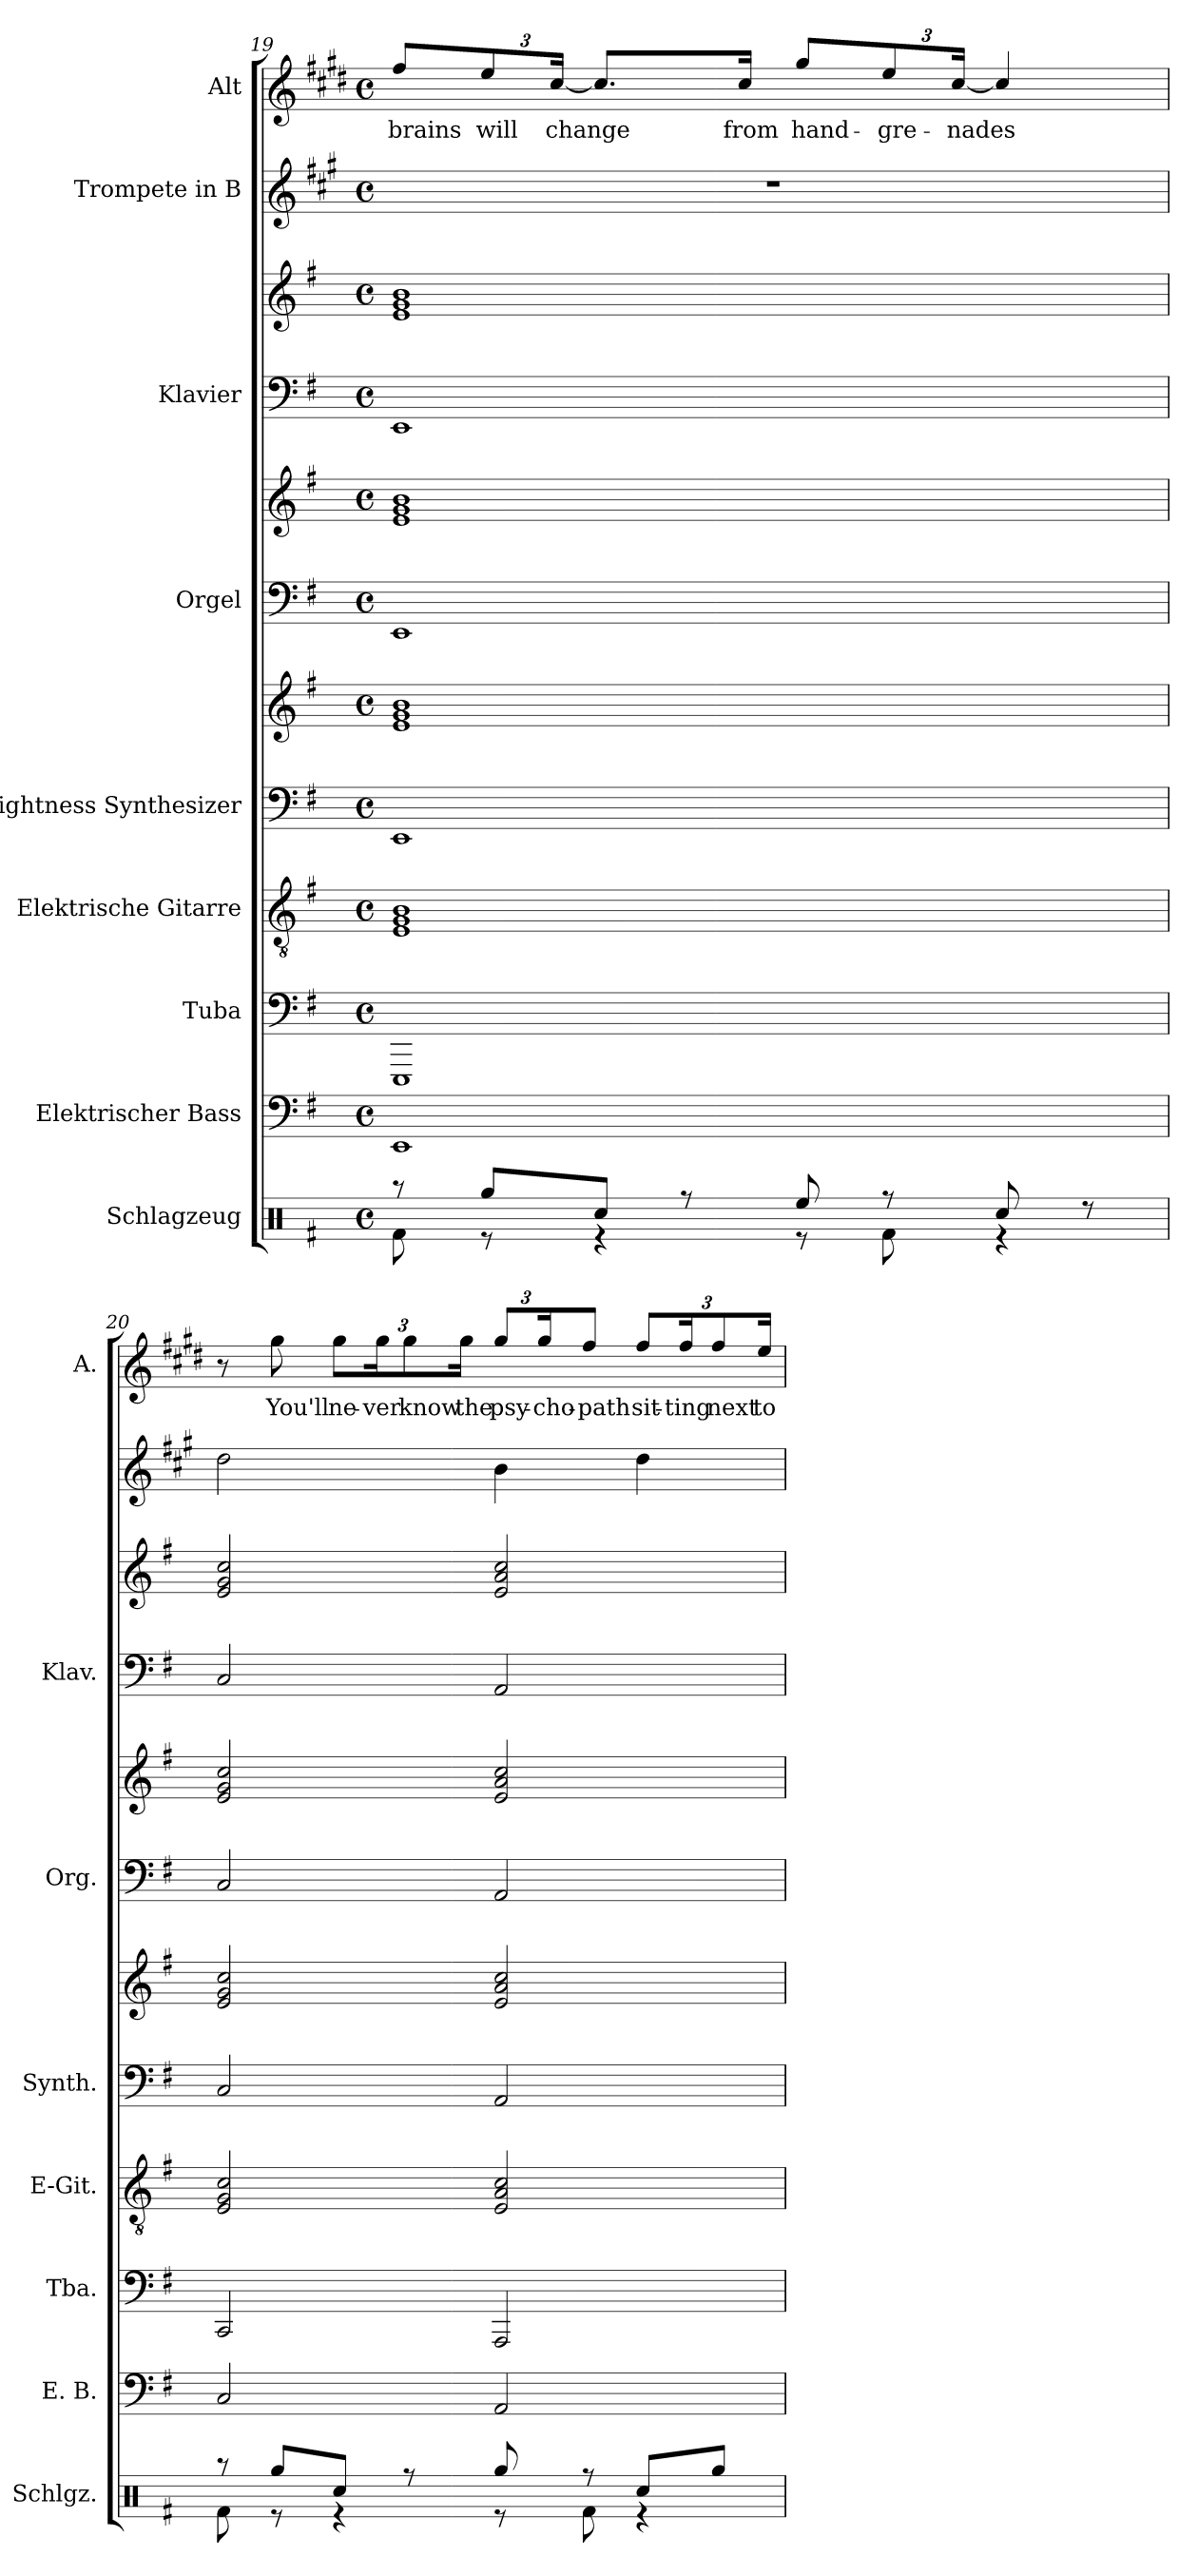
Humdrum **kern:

**kern	**kern	**kern	**kern	**kern	**kern	**kern	**kern	**kern	**kern	**kern	**kern	**text
*part9	*part8	*part7	*part6	*part5	*part5	*part4	*part4	*part3	*part3	*part2	*part1	*part1
*staff12	*staff11	*staff10	*staff9	*staff8	*staff7	*staff6	*staff5	*staff4	*staff3	*staff2	*staff1	*staff1
*I"Schlagzeug	*I"Elektrischer Bass	*I"Tuba	*I"Elektrische Gitarre	*I"Brightness Synthesizer	*	*I"Orgel	*	*I"Klavier	*	*I"Trompete in B	*I"Alt	*
*I'Schlgz.	*I'E. B.	*I'Tba.	*I'E-Git.	*I'Synth.	*	*I'Org.	*	*I'Klav.	*	*	*I'A.	*
*clefX	*clefF4	*clefF4	*clefGv2	*clefF4	*clefG2	*clefF4	*clefG2	*clefF4	*clefG2	*clefG2	*clefG2	*
*	*ITrd7c12	*	*	*	*	*	*	*	*	*ITrd1c2	*ITrd5c9	*
*k[f#]	*k[f#]	*k[f#]	*k[f#]	*k[f#]	*k[f#]	*k[f#]	*k[f#]	*k[f#]	*k[f#]	*k[f#]	*k[f#]	*
*M4/4	*M4/4	*M4/4	*M4/4	*M4/4	*M4/4	*M4/4	*M4/4	*M4/4	*M4/4	*M4/4	*M4/4	*
*met(c)	*met(c)	*met(c)	*met(c)	*met(c)	*met(c)	*met(c)	*met(c)	*met(c)	*met(c)	*met(c)	*met(c)	*
=19	=19	=19	=19	=19	=19	=19	=19	=19	=19	=19	=19	=19
*^	*	*	*	*	*	*	*	*	*	*	*	*
!	!	!	!	!	!	!	!	!	!	!	!	!	!LO:LY:b
8r	8Rf\	1EEE	1EEE	1E 1G 1B	1EE	1e 1g 1b	1EE	1e 1g 1b	1EE	1e 1g 1b	1r	8a/L	brains
*	*	*	*	*	*	*	*	*	*	*	*	*Xbrackettup	*
!	!	!	!	!	!	!	!	!	!	!	!	!	!LO:LY:b
8Rgg/L	8r	.	.	.	.	.	.	.	.	.	.	12g/	will
!	!	!	!	!	!	!	!	!	!	!	!	!	!LO:LY:b
.	.	.	.	.	.	.	.	.	.	.	.	[24e/Jk	change
8Rcc/J	4r	.	.	.	.	.	.	.	.	.	.	8.e/L]	.
8r	.	.	.	.	.	.	.	.	.	.	.	.	.
!	!	!	!	!	!	!	!	!	!	!	!	!	!LO:LY:b
.	.	.	.	.	.	.	.	.	.	.	.	16e/Jk	from
!	!	!	!	!	!	!	!	!	!	!	!	!	!LO:LY:b
8Ree/	8r	.	.	.	.	.	.	.	.	.	.	8b/L	hand-
!	!	!	!	!	!	!	!	!	!	!	!	!	!LO:LY:b
8r	8Rf\	.	.	.	.	.	.	.	.	.	.	12g/	-gre-
!	!	!	!	!	!	!	!	!	!	!	!	!	!LO:LY:b
.	.	.	.	.	.	.	.	.	.	.	.	[24e/Jk	-nades
8Rcc/	4r	.	.	.	.	.	.	.	.	.	.	4e/]	.
8r	.	.	.	.	.	.	.	.	.	.	.	.	.
!!LO:PB:g=z
=20	=20	=20	=20	=20	=20	=20	=20	=20	=20	=20	=20	=20	=20
8r	8Rf\	2CC/	2CC/	2E/ 2G/ 2c/	2C/	2e/ 2g/ 2cc/	2C/	2e/ 2g/ 2cc/	2C/	2e/ 2g/ 2cc/	2cc\	8r	.
!	!	!	!	!	!	!	!	!	!	!	!	!	!LO:LY:b
8Rgg/L	8r	.	.	.	.	.	.	.	.	.	.	8b\	You'll
!	!	!	!	!	!	!	!	!	!	!	!	!	!LO:LY:b
8Rcc/J	4r	.	.	.	.	.	.	.	.	.	.	12b\L	ne-
!	!	!	!	!	!	!	!	!	!	!	!	!	!LO:LY:b
.	.	.	.	.	.	.	.	.	.	.	.	24b\K	-ver
!	!	!	!	!	!	!	!	!	!	!	!	!	!LO:LY:b
8r	.	.	.	.	.	.	.	.	.	.	.	12b\	know
!	!	!	!	!	!	!	!	!	!	!	!	!	!LO:LY:b
.	.	.	.	.	.	.	.	.	.	.	.	24b\Jk	the
!	!	!	!	!	!	!	!	!	!	!	!	!	!LO:LY:b
8Rgg/	8r	2AAA/	2AAA/	2E/ 2A/ 2c/	2AA/	2e/ 2a/ 2cc/	2AA/	2e/ 2a/ 2cc/	2AA/	2e/ 2a/ 2cc/	4a\	12b/L	psy-
!	!	!	!	!	!	!	!	!	!	!	!	!	!LO:LY:b
.	.	.	.	.	.	.	.	.	.	.	.	24b/K	-cho-
!	!	!	!	!	!	!	!	!	!	!	!	!	!LO:LY:b
8r	8Rf\	.	.	.	.	.	.	.	.	.	.	8a/J	-path
!	!	!	!	!	!	!	!	!	!	!	!	!	!LO:LY:b
8Rcc/L	4r	.	.	.	.	.	.	.	.	.	4cc\	12a/L	sit-
!	!	!	!	!	!	!	!	!	!	!	!	!	!LO:LY:b
.	.	.	.	.	.	.	.	.	.	.	.	24a/K	-ting
!	!	!	!	!	!	!	!	!	!	!	!	!	!LO:LY:b
8Rgg/J	.	.	.	.	.	.	.	.	.	.	.	12a/	next
!	!	!	!	!	!	!	!	!	!	!	!	!	!LO:LY:b
.	.	.	.	.	.	.	.	.	.	.	.	24g/Jk	to
*v	*v	*	*	*	*	*	*	*	*	*	*	*	*
=	=	=	=	=	=	=	=	=	=	=	=	=
*-	*-	*-	*-	*-	*-	*-	*-	*-	*-	*-	*-	*-
